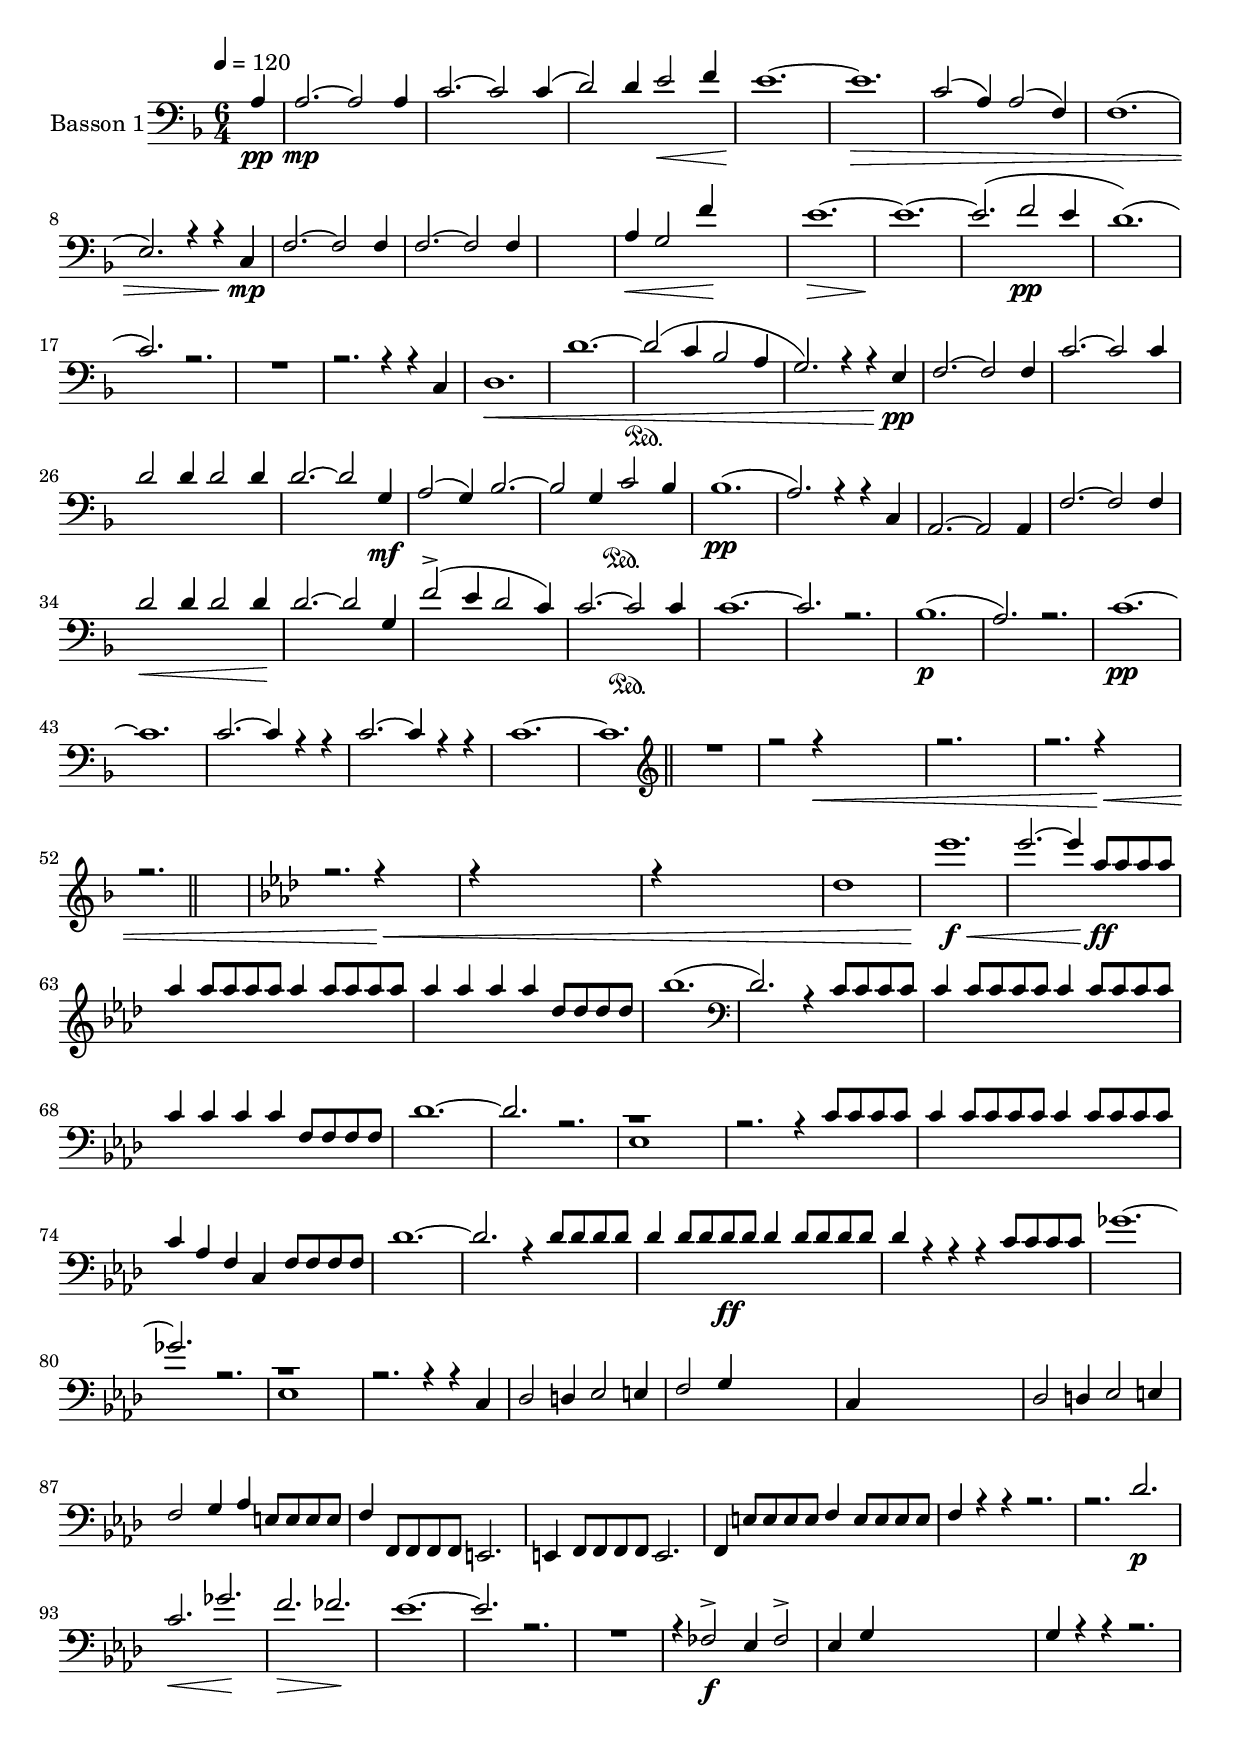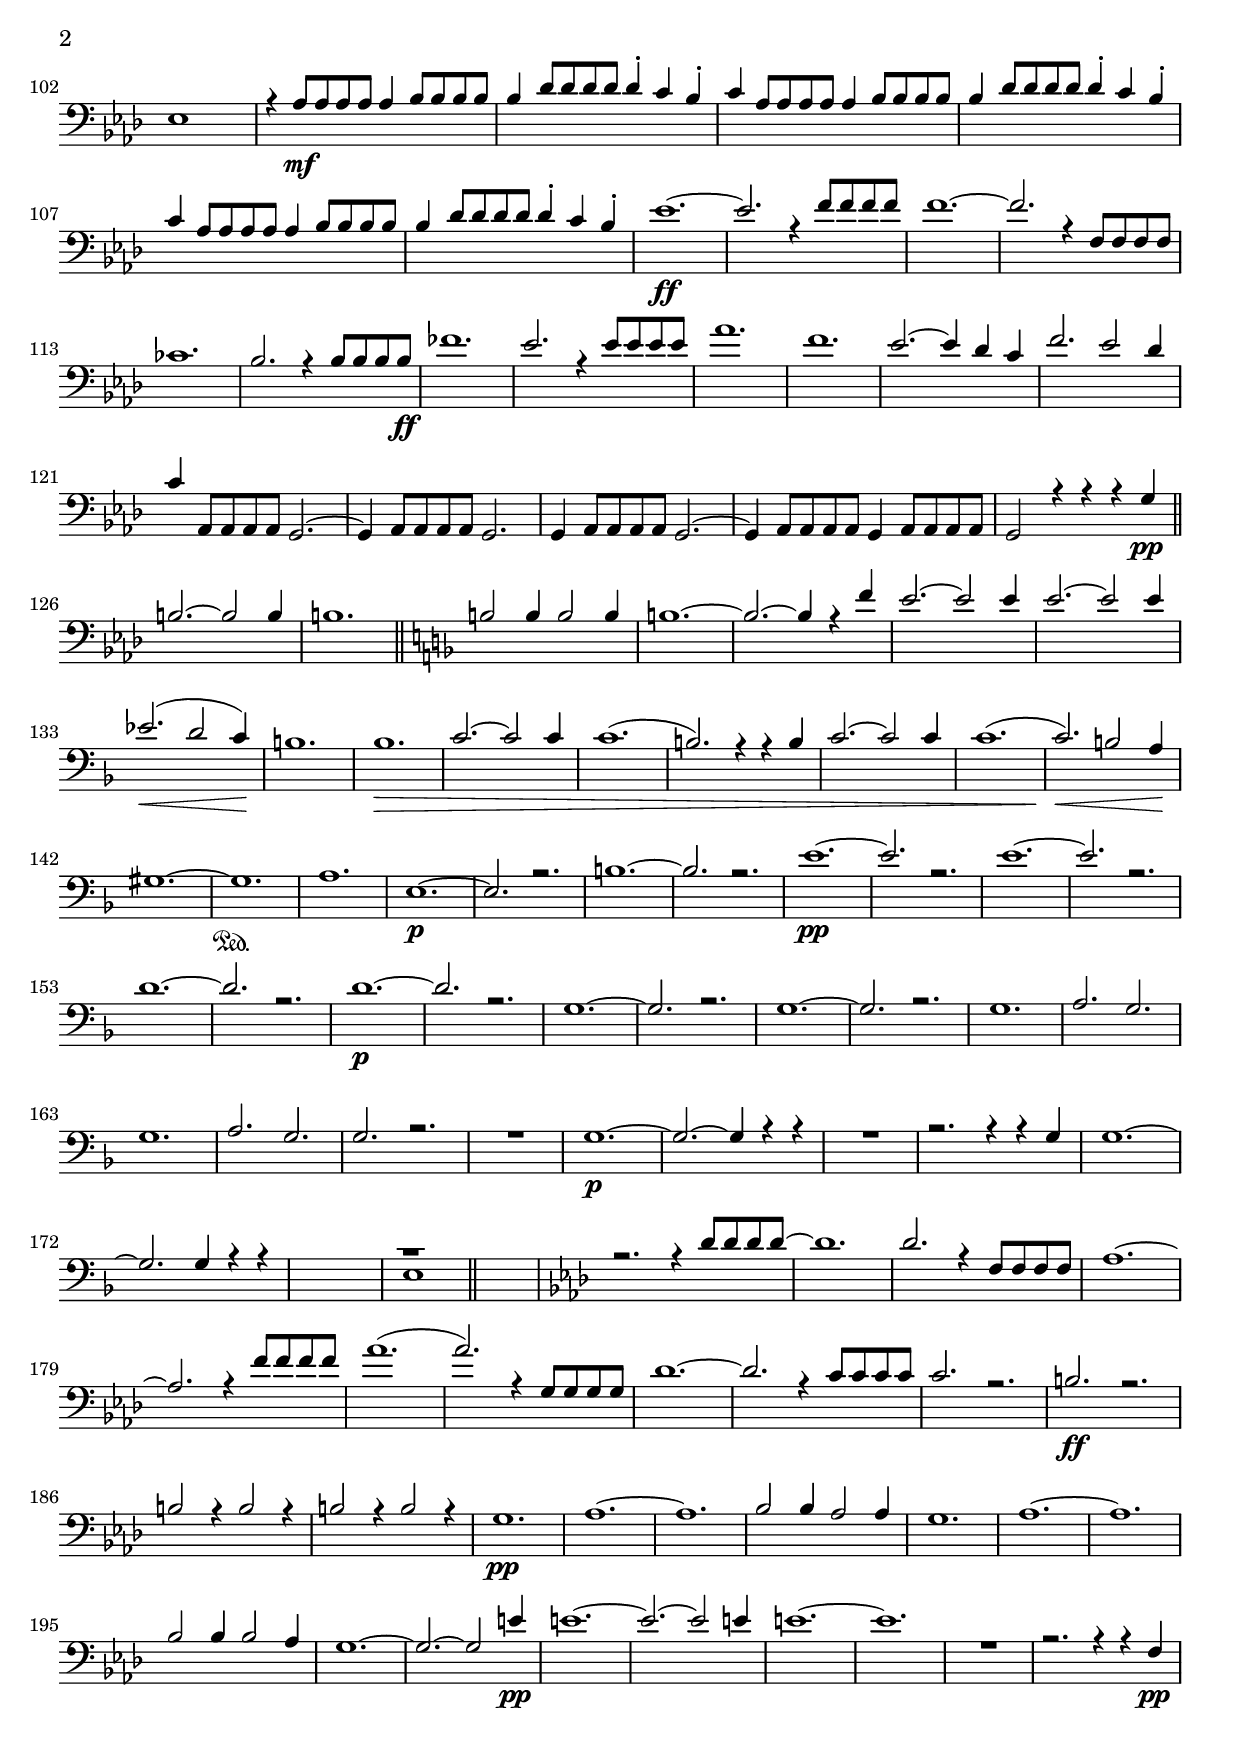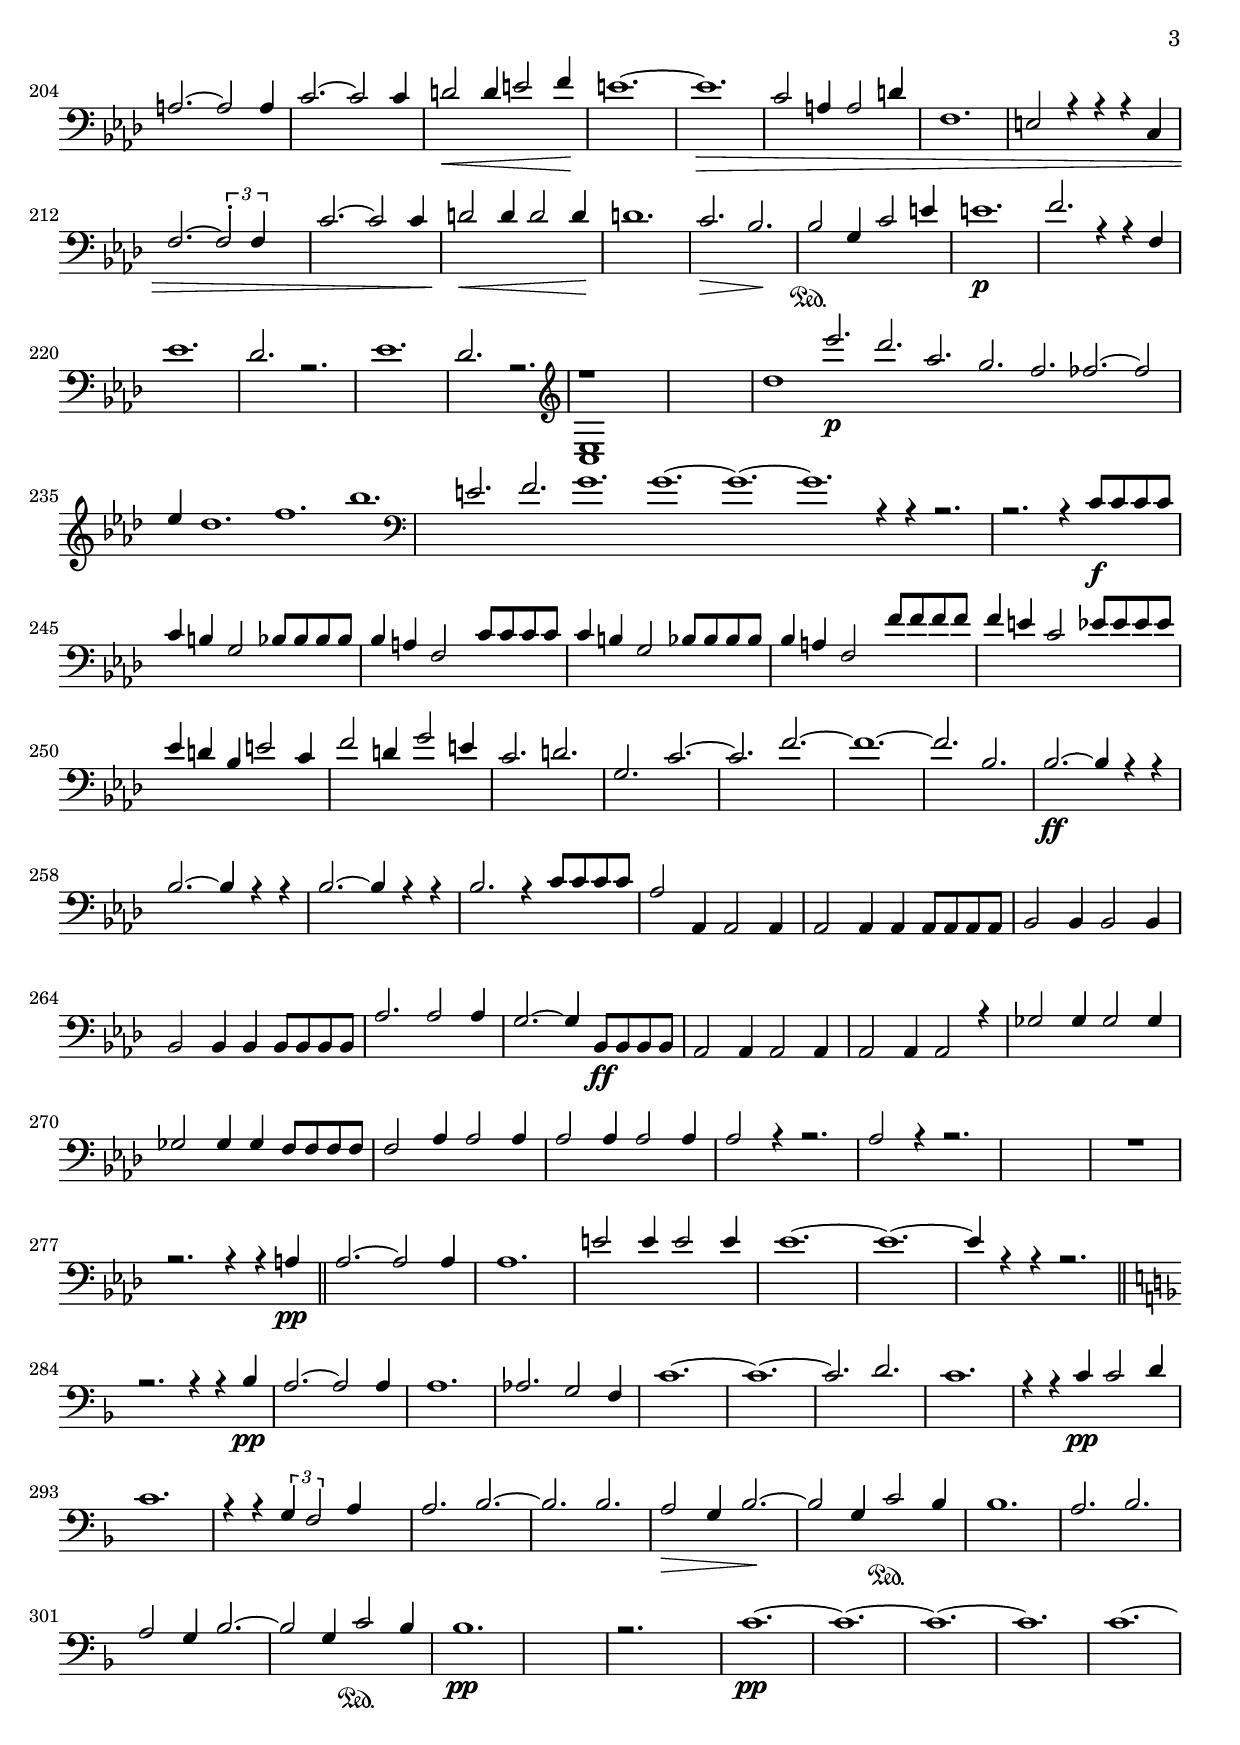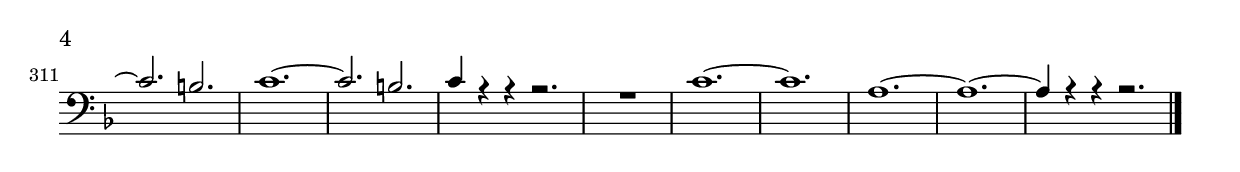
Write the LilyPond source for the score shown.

\version "2.24.3"

\include "articulate.ly"

%% additional definitions required by the score:
\language "italiano"


\layout {
	\context {
		\Score
		skipBars = ##t
	}
}
PartPOneVoiceOne =  \relative la {
	\clef "bass" \time 6/4 \key fa \major \partial 4 \tempo 4=120
	 la4 -\pp | % 1
	 la2. ~ -\mp  la2  la4 | % 2
	 do2. ~  do2  do4 ( | % 3
	 re2 )  re4  mi2 -\<  fa4 | % 4
	mi1. ~ -\! | % 5
	mi1. -\! -\> | % 6
	 do2 (  la4 )  la2 (  fa4 ) | % 7
	fa1. ( | % 8
	 mi2. ) r4 r4  do4 -\mp -\pp | % 9
	 fa2. ~  fa2  fa4 | \barNumberCheck #10
	 fa2. ~  fa2  fa4 s1. | % 12
	 la4 -\<  sol2  fa'4 -\! s2 | % 13
	mi1. ~ -\> | % 14
	mi1. ~ -\! | % 15
	 mi2. (  fa2 -\pp  mi4 | % 16
	re1. ) ( | % 17
	 do2. ) r2. | % 18
	R1. | % 19
	r2. r4 r4  do,4 | \barNumberCheck #20
	re1. -\! -\< | % 21
	re'1. ~ | % 22
	 re2 ( \sustainOn  do4  sib2  la4
	| % 23
	 sol2. ) r4 r4  mi4 -\pp | % 24
	 fa2. ~  fa2  fa4 | % 25
	 do'2. ~  do2  do4 | % 26
	 re2  re4  re2  re4 | % 27
	 re2. ~  re2  sol,4 -\mf | % 28
	 la2 (  sol4 )  sib2. ~ | % 29
	 sib2 ~  sol4  do2 \sustainOn 
	sib4 | \barNumberCheck #30
	sib1. ( -\pp | % 31
	 la2. ) r4 r4  do,4 | % 32
	 la2. ~  la2  la4 | % 33
	 fa'2. ~  fa2  fa4 | % 34
	 re'2 -\<  re4  re2  re4 -\! | % 35
	 re2. ~  re2  sol,4 | % 36
	 fa'2 ( ->  mi4  re2  do4 ) | % 37
	 do2. ~  do2 \sustainOn  do4 | % 38
	do1. ~ | % 39
	 do2. r2. | \barNumberCheck #40
	sib1. ( -\p | % 41
	 la2. ) r2. | % 42
	do1. ~ -\pp | % 43
	do1. | % 44
	 do2. ~  do4 r4 r4 | % 45
	 do2. ~  do4 r4 r4 | % 46
	do1. ~ | % 47
	do1. \bar "||"
	\clef "treble" R1. | % 49
	r2 r4 -\! -\< s2. | \barNumberCheck #50
	r2. s2. | % 51
	r2. r4 -\! -\< s2 | % 52
	r2. \bar "||"
	s2. | % 53
	\key lab \major r2. r4 -\! -\< s2 | % 54
	r4 s4*5 | % 55
	r4 s4*29 | \barNumberCheck #60
	reb'1 s2 | % 61
	mib'1. -\f -\< | % 62
	 mib2. ~  mib4 -\!  lab,8 -\ff 
	lab8  lab8  lab8 | % 63
	 lab4  lab8  lab8  lab8
	 lab8  lab4  lab8  lab8
	 lab8  lab8 | % 64
	 lab4  lab4  lab4  lab4
	 reb,8  reb8  reb8  reb8 | % 65
	sib'1. ( | % 66
	\clef "bass"  reb,,2. ) r4  do8  do8
	 do8  do8 | % 67
	 do4  do8  do8  do8  do8
	 do4  do8  do8  do8  do8
	| % 68
	 do4  do4  do4  do4 
	fa,8  fa8  fa8  fa8 | % 69
	reb'1. ~ | \barNumberCheck #70
	 reb2. r2. | % 71
	r1 s2 | % 72
	r2. r4  do8  do8  do8  do8 | % 73
	 do4  do8  do8  do8  do8
	 do4  do8  do8  do8  do8
	| % 74
	 do4  lab4  fa4  do4  fa8
	 fa8  fa8  fa8 | % 75
	reb'1. ~ | % 76
	 reb2. r4  reb8  reb8  reb8
	 reb8 | % 77
	 reb4  reb8  reb8  reb8 -\ff
	 reb8  reb4  reb8  reb8
	 reb8  reb8 | % 78
	 reb4 r4 r4 r4  do8  do8  do8
	 do8 | % 79
	solb'1. ~ | \barNumberCheck #80
	 solb2. r2. | % 81
	r1 s2 | % 82
	r2. r4 r4  do,,4 | % 83
	 reb2  re4  mib2  mi4 | % 84
	 fa2  sol4 s2. | % 85
	 do,4 s4*5 | % 86
	 reb2  re4  mib2  mi4 | % 87
	 fa2  sol4  lab4  mi8 
	mi8  mi8  mi8 | % 88
	 fa4  fa,8  fa8  fa8  fa8
	 mi2. | % 89
	 mi4  fa8  fa8  fa8  fa8 
	mi2. | \barNumberCheck #90
	 fa4  mi'8  mi8  mi8  mi8
	 fa4  mi8  mi8  mi8  mi8
	| % 91
	 fa4 r4 r4 r2. | % 92
	r2.  reb'2. -\p | % 93
	 do2. -\<  solb'2. -\! | % 94
	 fa2. -\>  fab2. -\! | % 95
	mib1. ~ | % 96
	 mib2. r2. | % 97
	R1. | % 98
	r4  fab,2 -> -\f  mib4  fab2 -> | % 99
	 mib4  sol4 s2*5 | % 101
	 sol4 r4 r4 r2. | % 102
	mib1 s2 | % 103
	r4  lab8 -\mf  lab8  lab8  lab8
	 lab4  sib8  sib8  sib8
	 sib8 | % 104
	 sib4  reb8  reb8  reb8
	 reb8  reb4 -.  do4  sib4 -. | % 105
	 do4  lab8  lab8  lab8 
	lab8  lab4  sib8  sib8  sib8
	 sib8 | % 106
	 sib4  reb8  reb8  reb8
	 reb8  reb4 -.  do4  sib4 -. | % 107
	 do4  lab8  lab8  lab8 
	lab8  lab4  sib8  sib8  sib8
	 sib8 | % 108
	 sib4  reb8  reb8  reb8
	 reb8  reb4 -.  do4  sib4 -. | % 109
	mib1. ~ -\ff | \barNumberCheck #110
	 mib2. r4  fa8  fa8  fa8
	 fa8 | % 111
	fa1. ~ | % 112
	 fa2. r4  fa,8  fa8  fa8
	 fa8 | % 113
	dob'1. | % 114
	 sib2. r4  sib8  sib8  sib8
	 sib8 -\ff | % 115
	fab'1. | % 116
	 mib2. r4  mib8  mib8  mib8
	 mib8 | % 117
	lab1. | % 118
	fa1. | % 119
	 mib2. ~  mib4  reb4  do4 |
	\barNumberCheck #120
	 fa2.  mib2  reb4 | % 121
	 do4  lab,8  lab8  lab8  lab8
	 sol2. ~ | % 122
	 sol4  lab8  lab8  lab8  lab8
	 sol2. | % 123
	 sol4  lab8  lab8  lab8  lab8
	 sol2. ~ | % 124
	 sol4  lab8  lab8  lab8  lab8
	 sol4  lab8  lab8  lab8  lab8 | % 125
	 sol2 r4 r4 r4  sol'4 -\pp \bar "||"
	 si2. ~  si2  si4 | % 127
	si1. \bar "||"
	\key fa \major  si2  si4  si2 
	si4 | % 129
	si1. ~ | \barNumberCheck #130
	 si2. ~  si4 r4  fa'4 | % 131
	 mi2. ~  mi2  mi4 | % 132
	 mi2. ~  mi2  mi4 | % 133
	 mib2. ( -\<  re2  do4 ) -\! | % 134
	si1. | % 135
	sib1. -\! -\> | % 136
	 do2. ~  do2  do4 | % 137
	do1. ( | % 138
	 si2. ) r4 r4  si4 | % 139
	 do2. ~  do2  do4 | \barNumberCheck #140
	do1. ( | % 141
	 do2. ) -\<  si2  la4 -\! | % 142
	sold1. ~ | % 143
	sold1. \sustainOn | % 144
	la1. | % 145
	mi1. ~ -\p | % 146
	 mi2. r2. | % 147
	si'1. ~ | % 148
	 si2. r2. | % 149
	mi1. ~ -\pp | \barNumberCheck #150
	 mi2. r2. | % 151
	mi1. ~ | % 152
	 mi2. r2. | % 153
	re1. ~ | % 154
	 re2. r2. | % 155
	re1. ~ -\p | % 156
	 re2. r2. | % 157
	sol,1. ~ | % 158
	 sol2. r2. | % 159
	sol1. ~ | \barNumberCheck #160
	 sol2. r2. | % 161
	sol1. ~ | % 162
	 la2.  sol2. | % 163
	sol1. ~ | % 164
	 la2.  sol2. | % 165
	 sol2. r2. | % 166
	R1. | % 167
	sol1. ~ -\p | % 168
	 sol2. ~  sol4 r4 r4 | % 169
	R1. | \barNumberCheck #170
	r2. r4 r4  sol4 | % 171
	sol1. ~ | % 172
	 sol2.  sol4 r4 r4 s1. | % 174
	r1 \bar "||"
	s2 | % 175
	\key lab \major r2. r4  reb'8  reb8  reb8
	 reb8 ~ | % 176
	reb1. | % 177
	 reb2. r4  fa,8  fa8  fa8
	 fa8 | % 178
	lab1. ~ | % 179
	 lab2. r4  fa'8  fa8  fa8
	 fa8 | \barNumberCheck #180
	lab1. ( | % 181
	 lab2. ) r4  sol,8  sol8  sol8
	 sol8 | % 182
	reb'1. ~ | % 183
	 reb2. r4  do8  do8  do8
	 do8 | % 184
	 do2. r2. | % 185
	 si2. -\ff r2. | % 186
	 si2 r4  si2 r4 | % 187
	 si2 r4  si2 r4 | % 188
	sol1. -\pp | % 189
	lab1. ~ | \barNumberCheck #190
	lab1. | % 191
	 sib2  sib4  lab2  lab4 | % 192
	sol1. | % 193
	lab1. ~ | % 194
	lab1. | % 195
	 sib2  sib4  sib2  lab4 | % 196
	sol1. ~ | % 197
	 sol2. ~  sol2  mi'4 -\pp | % 198
	mi1. ~ | % 199
	 mi2. ~  mi2  mi4 | \barNumberCheck #200
	mi1. ~ | % 201
	mi1. | % 202
	R1. | % 203
	r2. r4 r4  fa,4 -\pp | % 204
	 la2. ~  la2  la4 | % 205
	 do2. ~  do2  do4 | % 206
	 re2 -\<  re4  mi2  fa4 -\! | % 207
	mi1. ~ | % 208
	mi1. -\! -\> | % 209
	 do2  la4  la2  re4 |
	\barNumberCheck #210
	fa,1. | % 211
	 mi2 r4 r4 r4  do4 | % 212
	 fa2. ~ \times 2/3 {
		 fa2 -.  fa4
	}
	s4 | % 213
	 do'2. ~  do2  do4 | % 214
	 re2 -\<  re4  re2  re4 -\! | % 215
	re1. | % 216
	 do2. -\>  sib2. -\! | % 217
	 sib2 \sustainOn  sol4  do2  mi4
	| % 218
	mi1. -\p | % 219
	 fa2. r4 r4  fa,4 | \barNumberCheck #220
	mib'1. | % 221
	 reb2. r2. | % 222
	mib1. | % 223
	 reb2. r2. | % 224
	\clef "treble" r1 s2 s1*9 | % 231
	reb'1  mib'2. -\p | % 232
	 reb2.  lab2. | % 233
	 sol2.  fa2. | % 234
	 fab2. ~  fab2  mib4 | % 235
	reb1. | % 236
	fa1. | % 237
	sib1. | % 238
	\clef "bass"  mi,,2.  fa2. | % 239
	sol1. | \barNumberCheck #240
	sol1. ~ | % 241
	sol1. ~ | % 242
	sol1. | % 243
	r4 r4 r2. | % 244
	r2. r4  do,8 -\f  do8  do8  do8
	| % 245
	 do4  si4  sol2  sib8 
	sib8  sib8  sib8 | % 246
	 sib4  la4  fa2  do'8 
	do8  do8  do8 | % 247
	 do4  si4  sol2  sib8 
	sib8  sib8  sib8 | % 248
	 sib4  la4  fa2  fa'8 
	fa8  fa8  fa8 | % 249
	 fa4  mi4  do2  mib8 
	mib8  mib8  mib8 | \barNumberCheck #250
	 mib4  re4  sib4  mi2 
	do4 | % 251
	 fa2  re4  sol2  mi4 | % 252
	 do2.  re2. | % 253
	 sol,2.  do2. ~ | % 254
	 do2.  fa2. ~ | % 255
	fa1. ~ | % 256
	 fa2.  sib,2. | % 257
	 sib2. ~ -\ff  sib4 r4 r4 | % 258
	 sib2. ~  sib4 r4 r4 | % 259
	 sib2. ~  sib4 r4 r4 | \barNumberCheck #260
	 sib2. r4  do8  do8  do8
	 do8 | % 261
	 lab2  lab,4  lab2  lab4 | % 262
	 lab2  lab4  lab4  lab8  lab8
	 lab8  lab8 | % 263
	 sib2  sib4  sib2  sib4 | % 264
	 sib2  sib4  sib4  sib8  sib8
	 sib8  sib8 | % 265
	 lab'2.  lab2  lab4 | % 266
	 sol2. ~  sol4  sib,8 -\ff  sib8
	 sib8  sib8 | % 267
	 lab2  lab4  lab2  lab4 | % 268
	 lab2  lab4  lab2 r4 | % 269
	 solb'2  solb4  solb2  solb4 |
	\barNumberCheck #270
	 solb2  solb4  solb4  fa8
	 fa8  fa8  fa8 | % 271
	 fa2  lab4  lab2  lab4 | % 272
	 lab2  lab4  lab2  lab4 | % 273
	 lab2 r4 r2. | % 274
	 lab2 r4 r2. s1. | % 276
	R1. | % 277
	r2. r4 r4  la4 -\pp \bar "||"
	 lab2. ~  lab2  lab4 | % 279
	lab1. | \barNumberCheck #280
	 mi'2  mi4  mi2  mi4 | % 281
	mib1. ~ | % 282
	mib1. ~ | % 283
	 mib4 r4 r4 r2. \bar "||"
	\key fa \major r2. r4 r4  sib4 -\pp | % 285
	 la2. ~  la2  la4 | % 286
	la1. | % 287
	 lab2.  sol2  fa4 | % 288
	do'1. ~ | % 289
	do1. ~ | \barNumberCheck #290
	 do2. ~  re2. | % 291
	do1. | % 292
	r4 r4  do4 -\pp  do2  re4 | % 293
	do1. | % 294
	r4 r4 \times 2/3 {
		 sol4  fa2
	}
	 la4 s4 | % 295
	 la2.  sib2. ~ | % 296
	 sib2.  sib2. | % 297
	 la2 -\>  sol4  sib2. ~ -\! | % 298
	 sib2 ~  sol4  do2 \sustainOn 
	sib4 | % 299
	sib1. | \barNumberCheck #300
	 la2.  sib2. | % 301
	 la2  sol4  sib2. ~ | % 302
	 sib2  sol4  do2 \sustainOn  sib4
	| % 303
	sib1. -\pp s1. | % 305
	r2. s2. | % 306
	do1. ~ -\pp | % 307
	do1. ~ | % 308
	do1. ~ | % 309
	do1. | \barNumberCheck #310
	do1. ~ | % 311
	 do2.  si2. | % 312
	do1. ~ | % 313
	 do2. ~  si2. | % 314
	 do4 r4 r4 r2. | % 315
	R1. | % 316
	do1. ~ | % 317
	do1. | % 318
	la1. ~ | % 319
	la1. ~ | \barNumberCheck #320
	 la4 r4 r4 r2. \bar "|."
}

PartPOneVoiceTwo =  \relative mib {
	\clef "bass" \time 6/4 \key fa \major \partial 4 s4*49 s1*15 s1*12
	s1*12 s2*27 s1*6 \bar "||"
	\clef "treble" s4*27 \bar "||"
	s2. | % 53
	\key lab \major s2*21 s1*9 | % 66
	\clef "bass" s2*15 | % 71
	mib1 s2 s1*6 s1. s1*6 | % 81
	mib1 s2 s2*21 s2*9 s1*15 s1*6 s1. s1*6 s1*9 s1*9 s2*9 \bar "||"
	s1*3 \bar "||"
	\key fa \major s1*9 s2*21 s1*15 s1*15 s2*27 s1*6 | % 174
	mi1 \bar "||"
	s2 | % 175
	\key lab \major s1*9 s1*6 s1*12 s1*15 s2*21 s2*21 s2*21 | % 224
	\clef "treble" <do mib>1 s2 s1*9 s2*21 | % 238
	\clef "bass" s1*9 s1*6 s2*15 s2*21 s2*15 s1*9 s1*9 s1. \bar "||"
	s1*9 \bar "||"
	\key fa \major s1*12 s2*21 s2*21 s2*27 s1*9 \bar "|."
}


% The score definition
\score {
	<<

		\new Staff
		<<
			\set Staff.instrumentName = "Basson 1"

			\context Staff <<
				\mergeDifferentlyDottedOn\mergeDifferentlyHeadedOn
				\context Voice = "PartPOneVoiceOne" {  \voiceOne \PartPOneVoiceOne }
				\context Voice = "PartPOneVoiceTwo" {  \voiceTwo \PartPOneVoiceTwo }
			>>
		>>

	>>
	\layout {}
}

